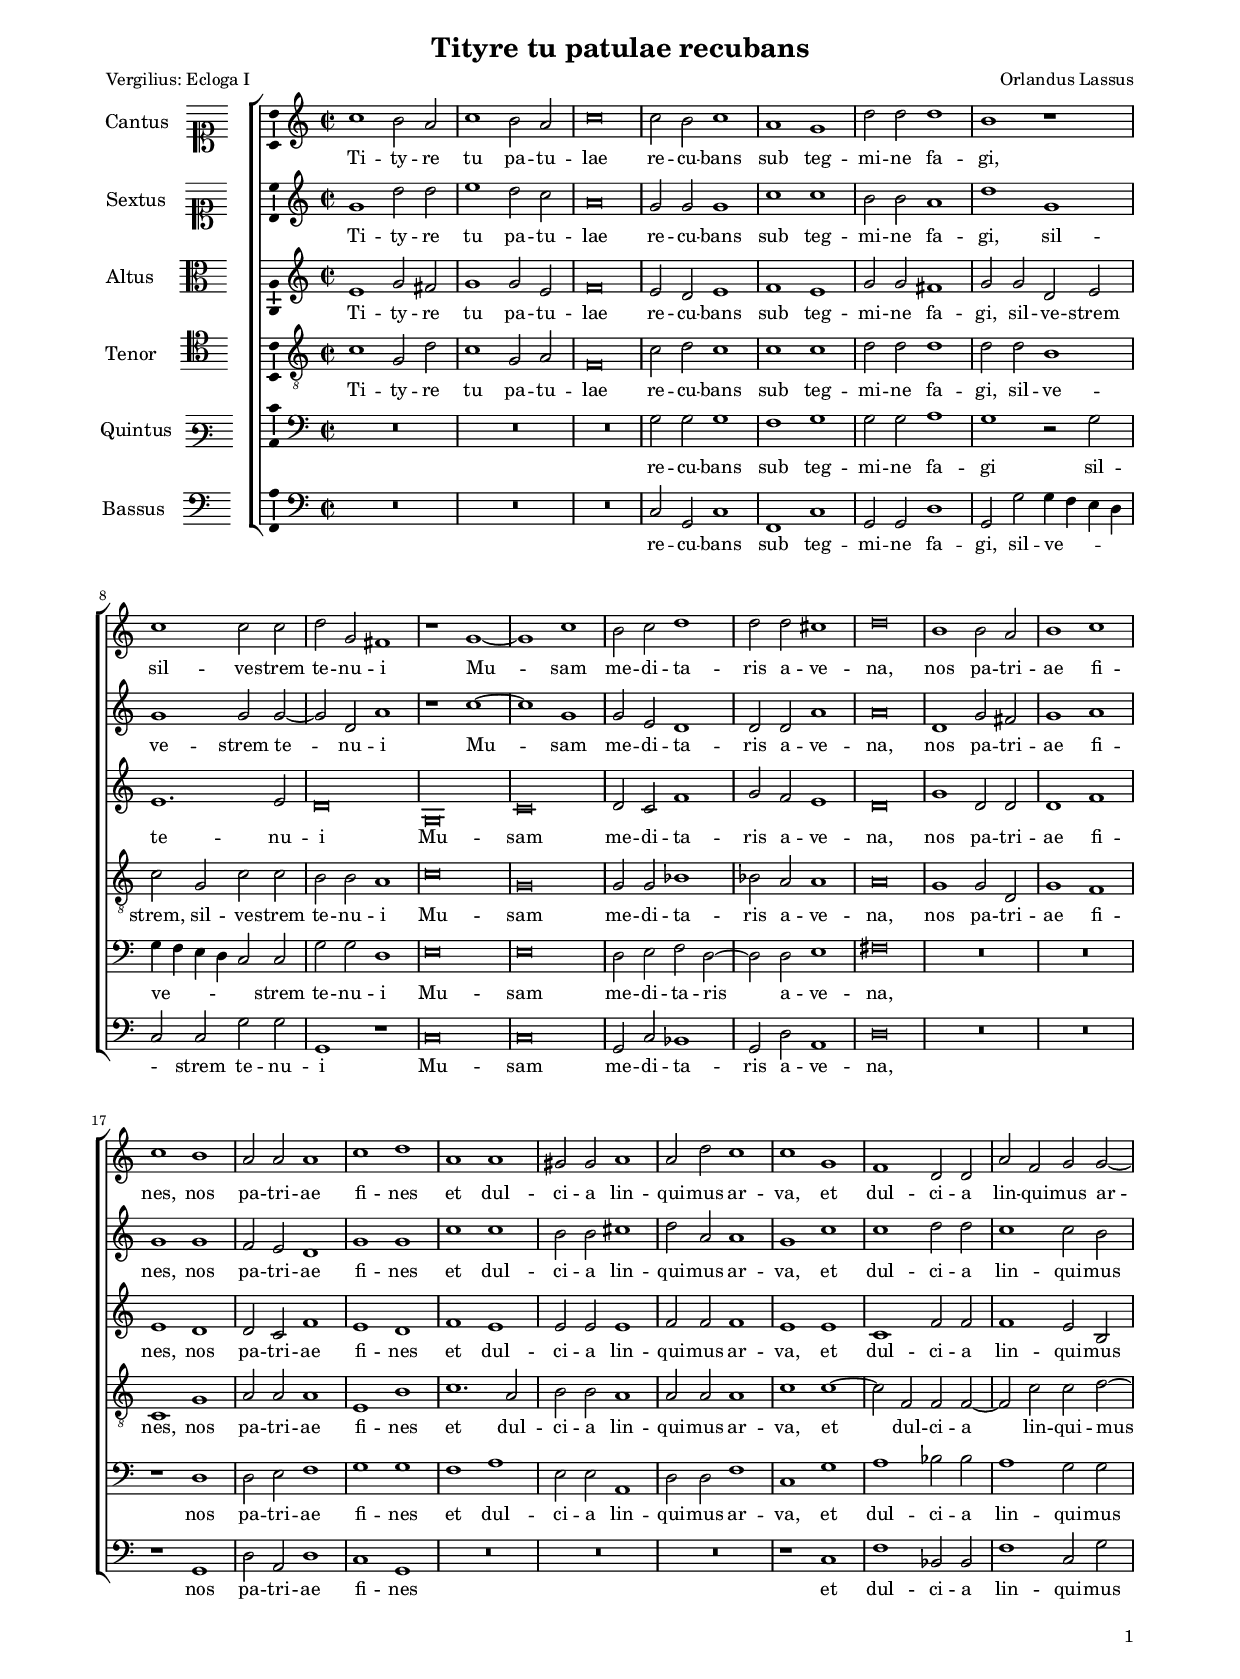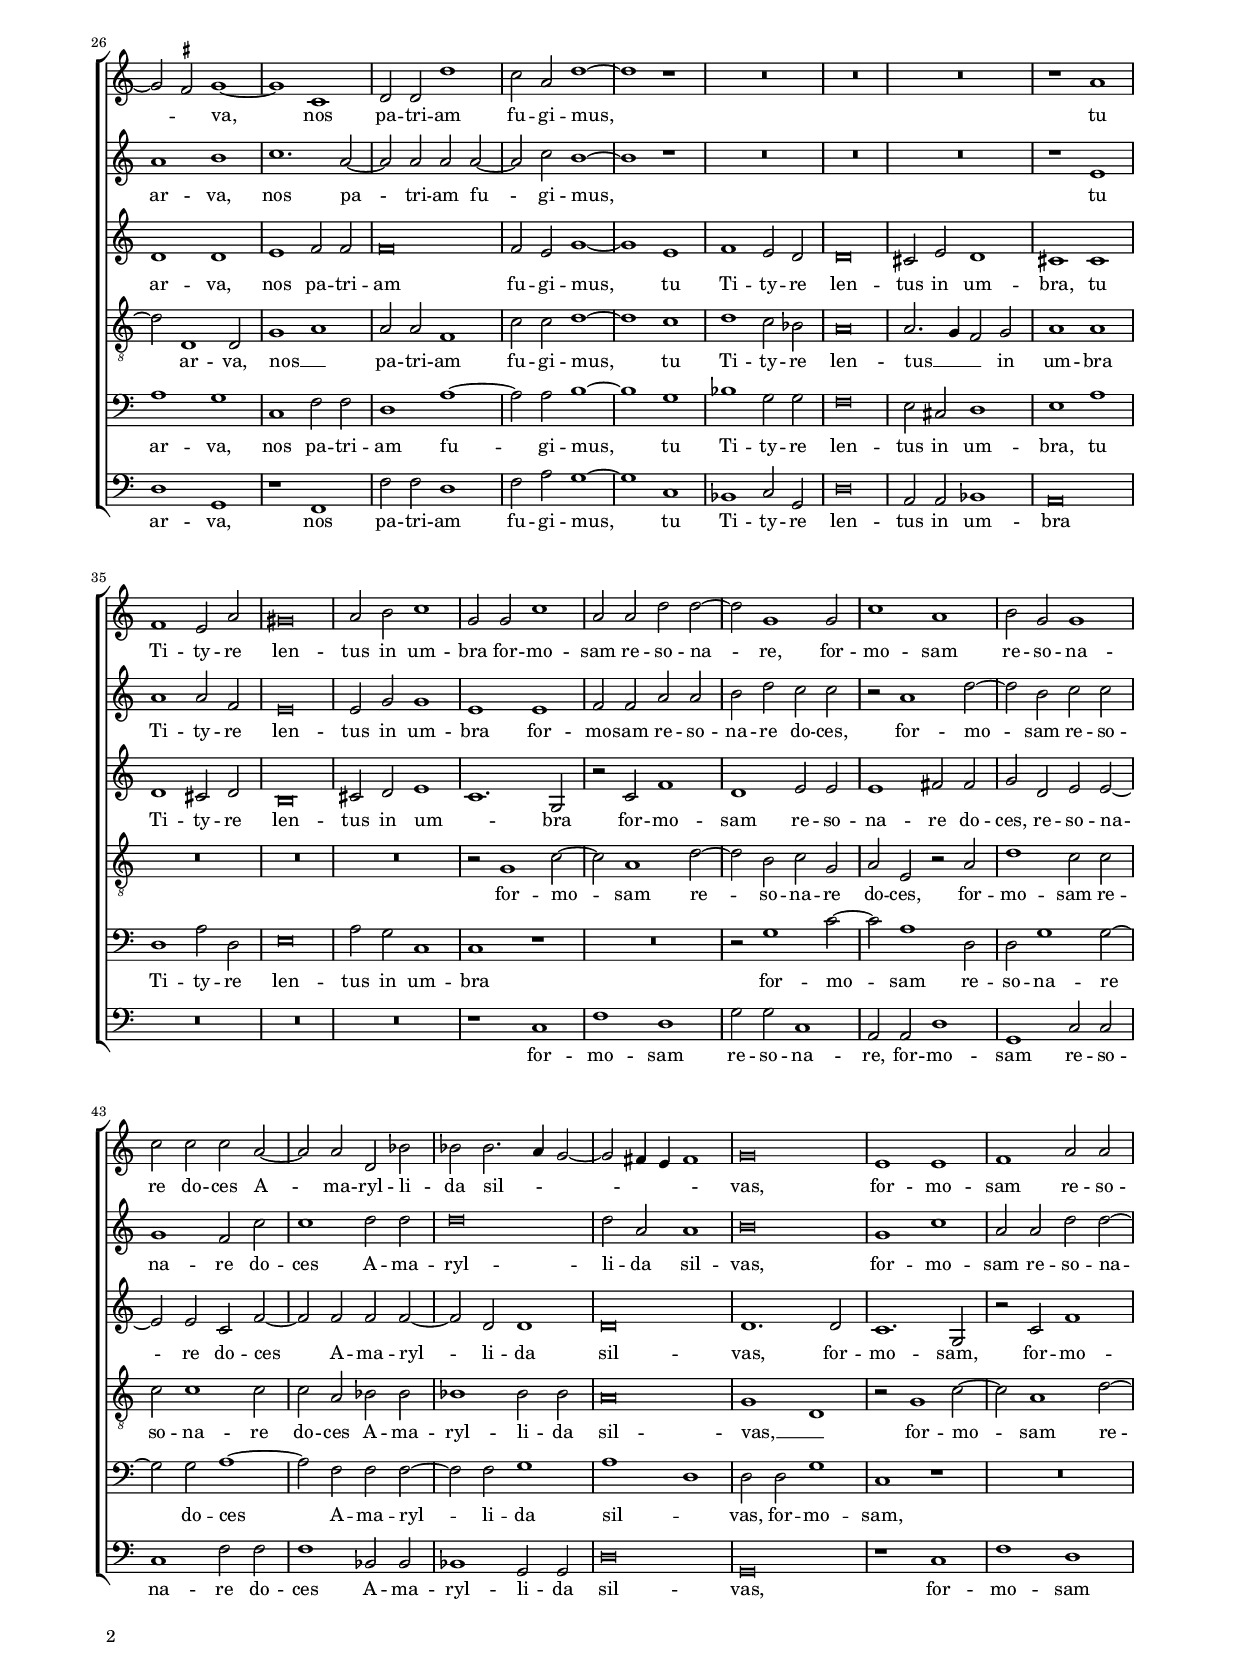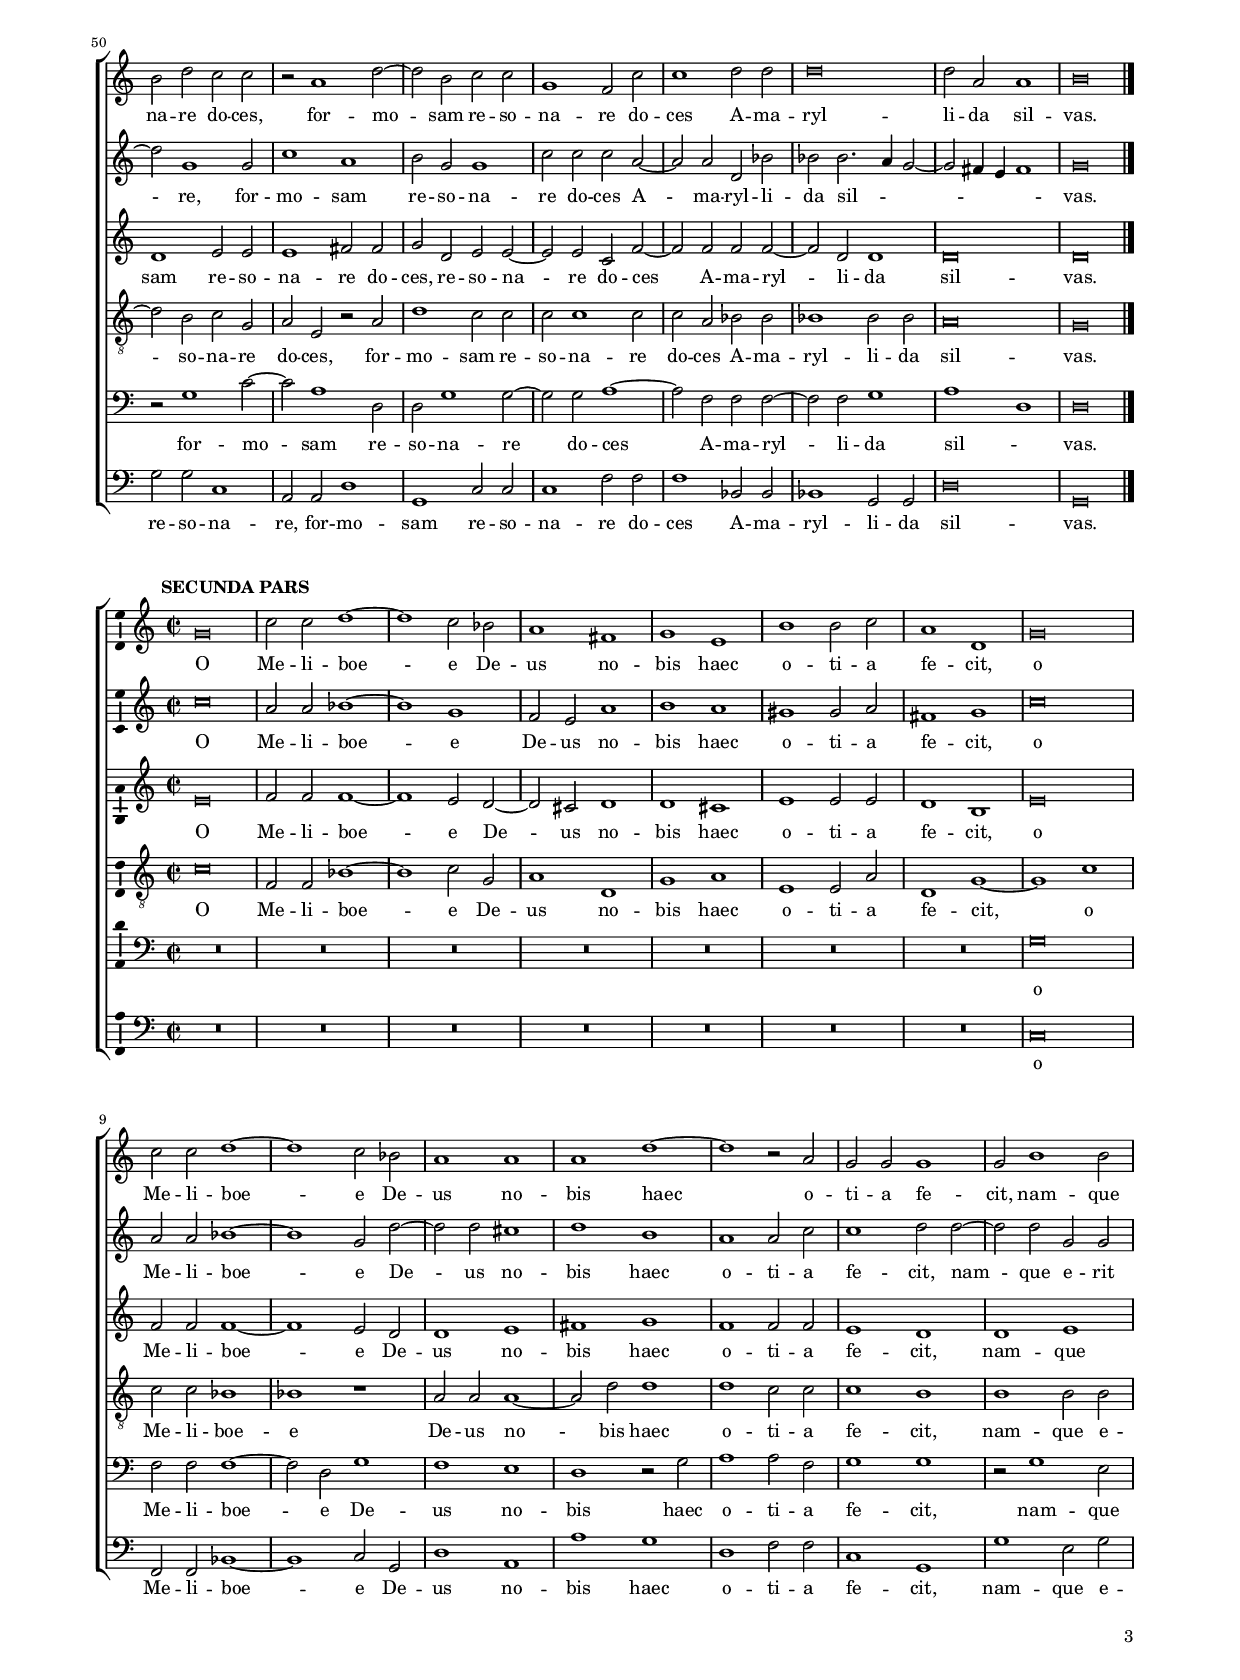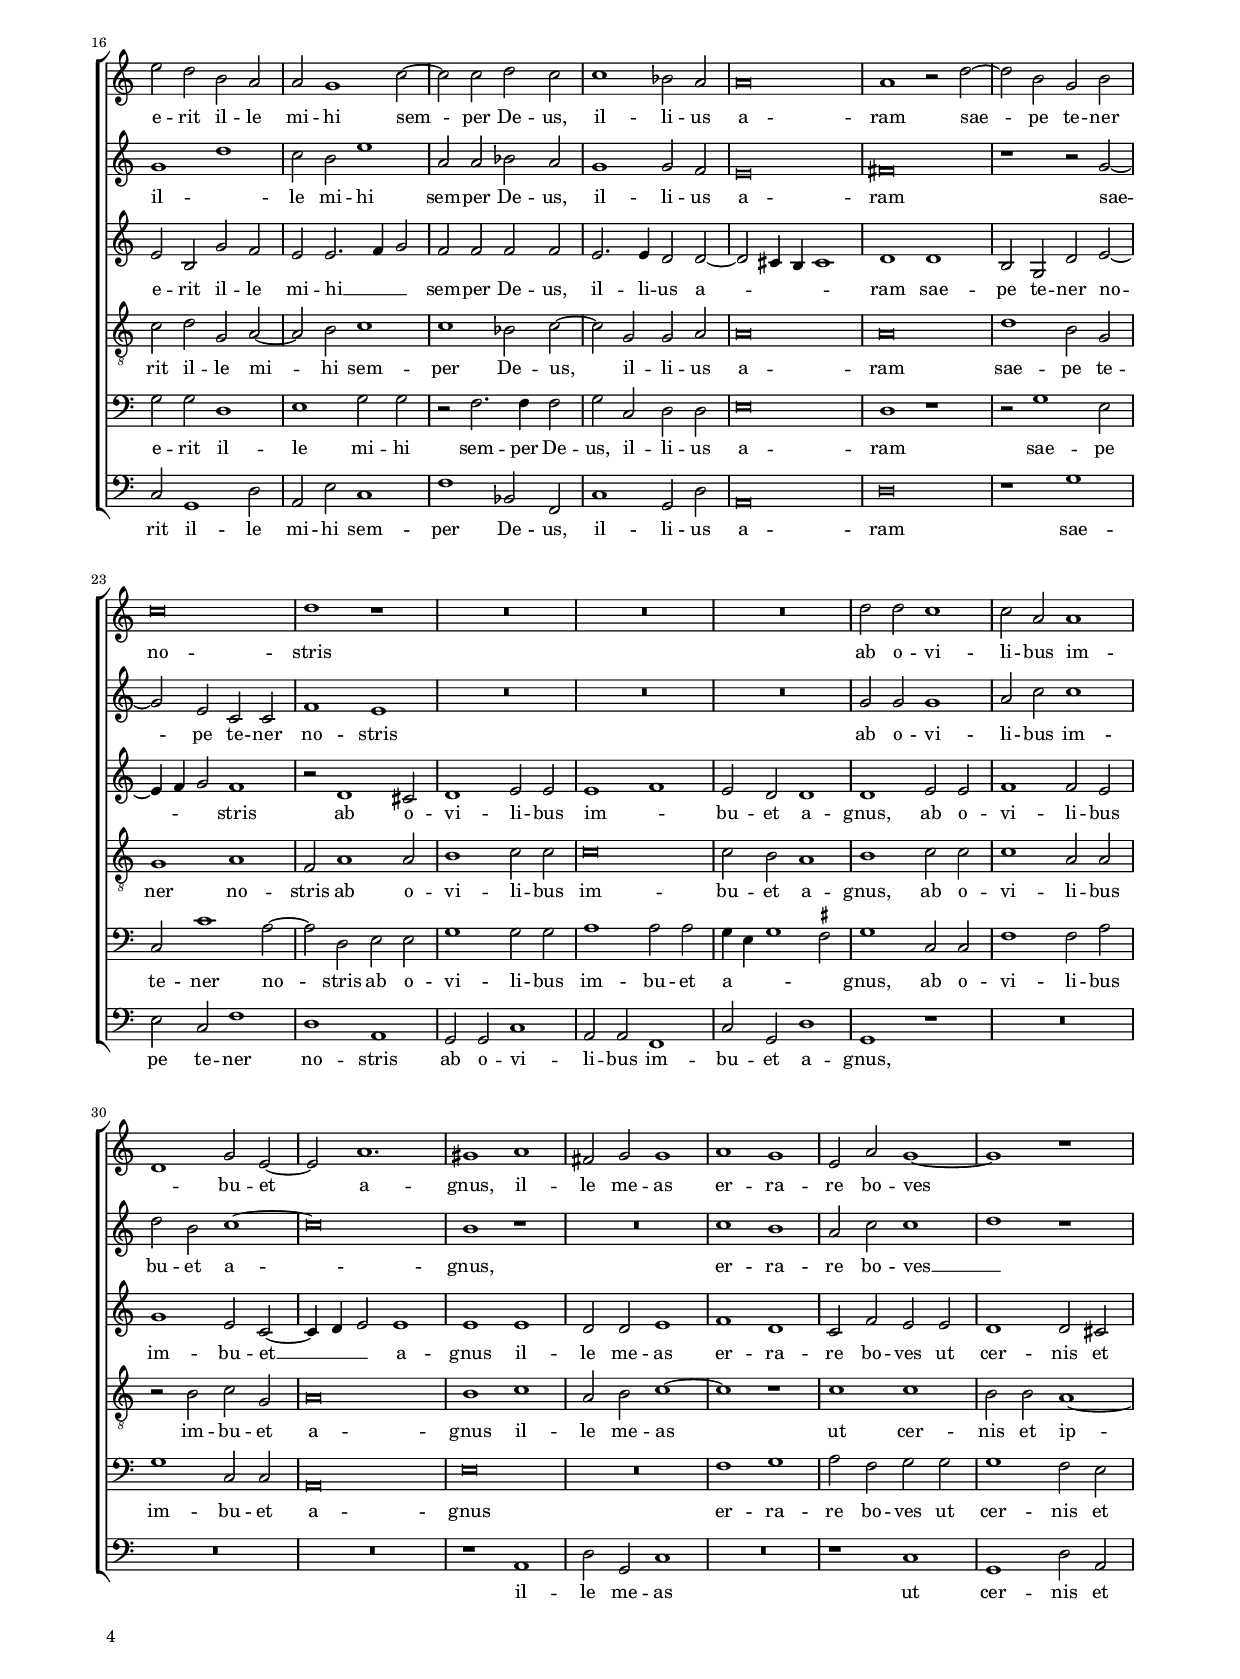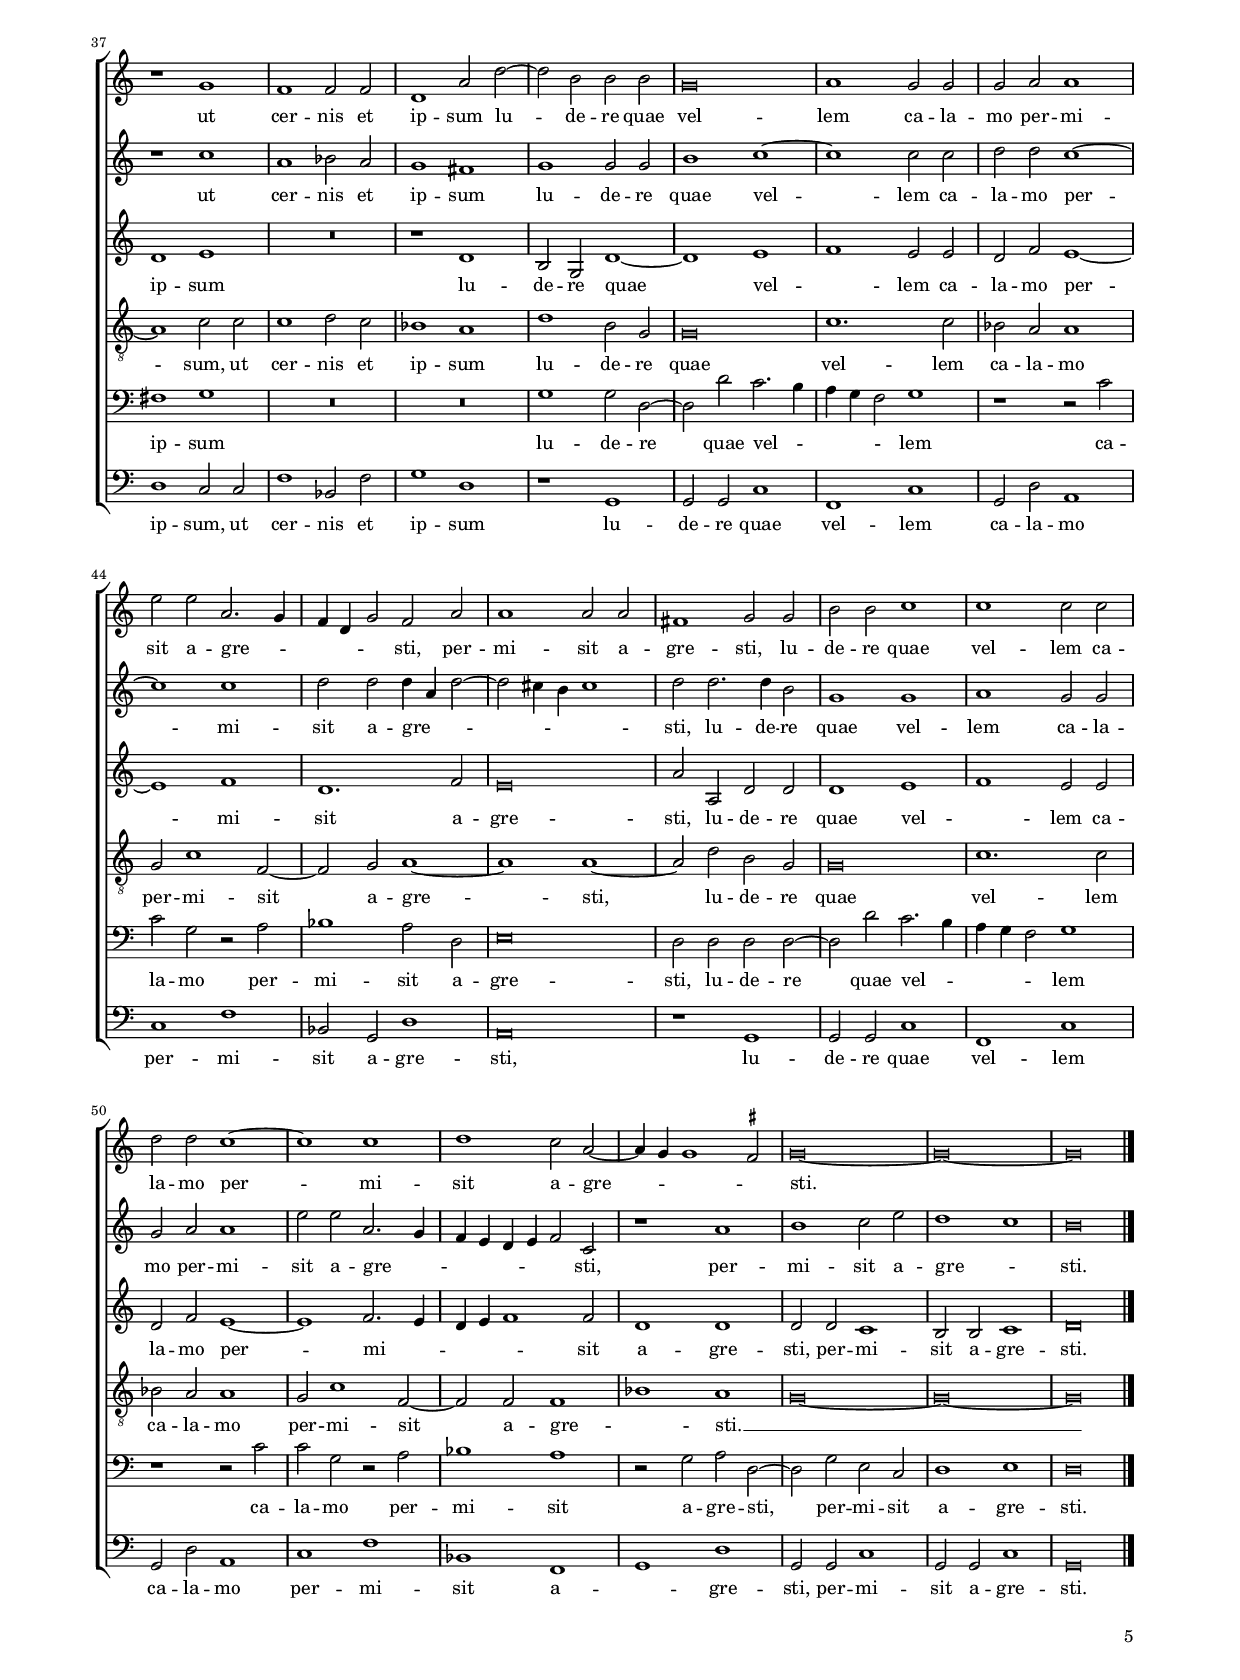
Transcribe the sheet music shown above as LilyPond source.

\header
{
  title="Tityre tu patulae recubans"
  composer="Orlandus Lassus"
  poet="Vergilius: Ecloga I"
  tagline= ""
}

\version "2.24.0"
\include "deutsch.ly"
#(set-global-staff-size 15)
% #(set-default-paper-size "letter")
#(ly:set-option 'point-and-click #f)


	ficta = { \once \set suggestAccidentals = ##t }
	
	forget = #(define-music-function (music) (ly:music?) #{
		\accidentalStyle forget
		$music
		\accidentalStyle default
		#})


\paper
	{
	top-margin = 1.5 \cm
	bottom-margin = 0.9 \cm
	left-margin = 1.8 \cm
	right-margin = 1.8 \cm
	ragged-bottom = ##f
	ragged-last-bottom = ##f
	print-page-number = ##f
	score-system-spacing = #'((basic-distance . 17) (minimum-distance . 14) (padding . 5) (strechability . 250))
	system-system-spacing = #'((basic-distance . 17) (minimum-distance . 14) (padding . 5) (strechability . 250))
	oddFooterMarkup=\markup   \fill-line { "" \fromproperty #'page:page-number-string }
	evenFooterMarkup=\markup  \fill-line { \fromproperty #'page:page-number-string "" }
	last-bottom-spacing = #'((basic-distance . 12) (minimum-distance . 7) (padding . 4))
	systems-per-page = 3
%	page-count = 6
%	min-systems-per-page = 3
	}

global = {
	\key c \major
	\time 2/2 \set Score.measureLength = #(ly:make-moment 2/1)
	\skip 1*2*57 \bar "|."
	}


incipitcantus = \markup { \score {
	{
	\set Staff.instrumentName = \markup { \fontsize #1 "Cantus" }
	\key c \major
	\clef soprano
	s4 \bar ""
	}
	\layout  {
	raggedright = ##t
	indent = 1.6 \cm
	line-width = 2.4 \cm
	\context { \Staff \remove Time_signature_engraver }
	\override Staff.Clef.Y-extent = #'(0 . 0)
	}} \hspace #1 }


incipitsextus = \markup { \score {
	{
	\set Staff.instrumentName = \markup { \fontsize #1 "Sextus" }
	\key c \major
	\clef soprano
	s4 \bar ""
	}
	\layout  {
	raggedright = ##t
	indent = 1.6 \cm
	line-width = 2.4 \cm
	\context { \Staff \remove Time_signature_engraver }
	\override Staff.Clef.Y-extent = #'(0 . 0)
	}} \hspace #1 }
      
      
incipitaltus = \markup { \score {
	{
	\set Staff.instrumentName = \markup { \fontsize #1 "Altus" }
	\key c \major
	\clef alto
	s4 \bar ""
	}
	\layout  {
	raggedright = ##t
	indent = 1.6 \cm
	line-width = 2.4 \cm
	\context { \Staff \remove Time_signature_engraver }
	\override Staff.Clef.Y-extent = #'(0 . 0)
	}} \hspace #1 }


incipittenor = \markup { \score {
	{
	\set Staff.instrumentName = \markup { \fontsize #1 "Tenor" }
	\key c \major
	\clef tenor
	s4 \bar ""
	}
	\layout  {
	raggedright = ##t
	indent = 1.6 \cm
	line-width = 2.4 \cm
	\context { \Staff \remove Time_signature_engraver }
	\override Staff.Clef.Y-extent = #'(0 . 0)
	}} \hspace #1 }
      
      
incipitquintus = \markup { \score {
	{
	\set Staff.instrumentName = \markup { \fontsize #1 "Quintus" }
	\key c \major
	\clef varbaritone
	s4 \bar ""
	}
	\layout  {
	raggedright = ##t
	indent = 1.6 \cm
	line-width = 2.4 \cm
	\context { \Staff \remove Time_signature_engraver }
	\override Staff.Clef.Y-extent = #'(0 . 0)
	}} \hspace #1 }
      
      
incipitbassus = \markup { \score {
	{
	\set Staff.instrumentName = \markup { \fontsize #1 "Bassus" }
	\key c \major
	\clef bass
	s4 \bar ""
	}
	\layout  {
	raggedright = ##t
	indent = 1.6 \cm
	line-width = 2.4 \cm
	\context { \Staff \remove Time_signature_engraver }
	\override Staff.Clef.Y-extent = #'(0 . 0)
	}} \hspace #1 }


cantus =  \relative c''
	{
	c1 h2 a
	c1 h2 a
	c\breve
	c2 h c1
%5
	a1 g |
	d'2 d d1
	h1 r
	c1 c2 c
	d2 g, fis1
%10
	r1 g~ |
	g1 c
	h2 c d1
	d2 d cis1
	d\breve
%15
	h1 h2 a |
	h1 c |
	c1 h
	a2 a a1
	c1 d
%20
	a1 a |
	gis2 gis a1
	a2 d c1
	c1 g
	f1 d2 d
%25
	a'2 f g g~ |
	g2 \ficta fis g1~
	g1 c,
	d2 d d'1
	c2 a d1~
%30
	d1 r |
	R\breve
	R\breve
	R\breve
	r1 a
%35
	f1 e2 a |
	gis\breve
	a2 h c1
	g2 g c1
	a2 a d d~
%40
	d2 g,1 g2 |
	c1 a
	h2 g g1
	c2 c c a~
	a2 a d, b'
%45
	b2 b2. a4 g2~ |
	g2 fis4 e fis1
	g\breve
	e1 e
	f1 a2 a
%50
	h2 d c c |
	r2 a1 d2~
	d2 h c c
	g1 f2 c'
	c1 d2 d
%55
	d\breve |
	d2 a a1
	h\breve |
	}


sextus = \relative c''
	{
	g1 d'2 d
	e1 d2 c
	a\breve
	g2 g g1
%5
	c1 c |
	h2 h a1
	d1 g,
	g1 g2 g~
	g2 d a'1
%10
	r1 c~ |
	c1 g
	g2 e d1
	d2 d a'1
	a\breve
%15
	d,1 g2 fis |
	g1 a
	g1 g
	f2 e d1
	g1 g
%20
	c1 c |
	h2 h cis1
	d2 a a1
	g1 c
	c1 d2 d
%25
	c1 c2 h |
	a1 h
	c1. a2~
	a2 a a a~
	a2 c h1~
%30
	h1 r |
	R\breve
	R\breve
	R\breve
	r1 e,
%35
	a1 a2 f |
	e\breve
	e2 g g1
	e1 e
	f2 f a a
%40
	h2 d c c |
	r2 a1 d2~
	d2 h c c
	g1 f2 c'
	c1 d2 d
%45
	d\breve |
	d2 a a1
	h\breve
	g1 c
	a2 a d d~
%50
	d2 g,1 g2 |
	c1 a
	h2 g g1 |
	c2 c c a~
	a2 a d, b'
%55
	b2 b2. a4 g2~ |
	g2 fis4 e fis1
	g\breve |
	}


altus =  \relative c'
	{
	e1 g2 fis
	g1 g2 e
	f\breve
	e2 d e1
%5
	f1 e |
	g2 g fis1
	g2 g d e
	e1. e2
	d\breve
%10
	g,\breve |
	c\breve
	d2 c f1
	g2 f e1
	d\breve
%15
	g1 d2 d |
	d1 f
	e1 d
	d2 c f1
	e1 d
%20
	f1 e |
	e2 e e1
	f2 f f1
	e1 e
	c1 f2 f
%25
	f1 e2 h |
	d1 d
	e1 f2 f
	f\breve
	f2 e g1~
%30
	g1 e |
	f1 e2 d
	d\breve
	cis2 e d1
	cis1 cis
%35
	d1 cis2 d |
	h\breve
	cis2 d e1
	c1. g2
	r2 c f1
%40
	d1 e2 e |
	e1 fis2 fis
	g2 d e e~
	e2 e c f~
	f2 f f f~
%45
	f2 d d1 |
	d\breve
	d1. d2
	c1. g2
	r2 c f1
%50
	d1 e2 e |
	e1 fis2 fis
	g2 d e e~
	e2 e c f~
	f2 f f f~
%55
	f2 d d1 |
	d\breve
	d\breve |
	}


tenor =  \relative c'
	{
	c1 g2 d'
	c1 g2 a
	f\breve
	c'2 d c1
%5
	c1 c |
	d2 d d1
	d2 d h1
	c2 g c c
	h2 h a1
%10
	c\breve |
	g\breve
	g2 g b1
	b2 a a1
	a\breve
%15
	g1 g2 d |
	g1 f
	c1 g'
	a2 a a1
	e1 h'
%20
	c1. a2 |
	h2 h a1
	a2 a a1
	c1 c~
	c2 f, f f~
%25
	f2 c' c d~ |
	d2 d,1 d2
	g1 a
	a2 a f1
	c'2 c d1~
%30
	d1 c |
	d1 c2 b
	a\breve
	a2. g4 f2 g
	a1 a
%35
	R\breve |
	R\breve
	R\breve
	r2 g1 c2~
	c2 a1 d2~
%40
	d2 h c g |
	a2 e r a
	d1 c2 c
	c2 c1 c2
	c2 a b b
%45
	b1 b2 b |
	a\breve
	g1 d
	r2 g1 c2~
	c2 a1 d2~
%50
	d2 h c g |
	a2 e r a
	d1 c2 c
	c2 c1 c2
	c2 a b b
%55
	b1 b2 b |
	a\breve
	g\breve |
	}


quintus  =  \relative c
	{
	R\breve
	R\breve
	R\breve
	g'2 g g1
%5
	f1 g |
	g2 g a1
	g1 r2 g
	g4 f e d c2 c
	g'2 g d1
%10
	e\breve |
	e\breve
	d2 e f d~
	d2 d e1
	fis\breve
%15
	R\breve |
	R\breve
	r1 d
	d2 e f1
	g1 g
%20
	f1 a |
	e2 e a,1
	d2 d f1
	c1 g'
	a1 b2 b
%25
	a1 g2 g |
	a1 g
	c,1 f2 f
	d1 a'~
	a2 a h1~
%30
	h1 g |
	b1 g2 g
	f\breve
	e2 cis d1
	e1 a
%35
	d,1 a'2 d, |
	e\breve
	a2 g c,1
	c1 r
	R\breve
%40
	r2 g'1 c2~ |
	c2 a1 d,2
	d2 g1 g2~
	g2 g a1~
	a2 f f f~
%45
	f2 f g1 |
	a1 d,
	d2 d g1
	c,1 r
	R\breve
%50
	r2 g'1 c2~ |
	c2 a1 d,2
	d2 g1 g2~
	g2 g a1~
	a2 f f f~
%55
	f2 f g1 |
	a1 d,
	d\breve |
	}


bassus  =  \relative c
	{
	R\breve
	R\breve
	R\breve
	c2 g c1
%5
	f,1 c' |
	g2 g d'1
	g,2 g' g4 f e d
	c2 c g' g
	g,1 r
%10
	c\breve |
	c\breve
	g2 c b1
	g2 d' a1
	d\breve
%15
	R\breve |
	R\breve
	r1 g,
	d'2 a d1
	c1 g
%20
	R\breve |
	R\breve
	R\breve
	r1 c
	f1 b,2 b
%25
	f'1 c2 g' |
	d1 g,
	r1 f
	f'2 f d1
	f2 a g1~
%30
	g1 c, |
	b1 c2 g
	d'\breve
	a2 a b1
	a\breve
%35
	R\breve |
	R\breve
	R\breve
	r1 c
	f1 d
%40
	g2 g c,1 |
	a2 a d1
	g,1 c2 c
	c1 f2 f
	f1 b,2 b
%45
	b1 g2 g |
	d'\breve
	g,\breve
	r1 c
	f1 d
%50
	g2 g c,1 |
	a2 a d1
	g,1 c2 c
	c1 f2 f
	f1 b,2 b
%55
	b1 g2 g |
	d'\breve
	g,\breve |
	}


lyricscantus = \lyricmode {
	Ti -- ty -- re tu pa -- tu -- lae re -- cu -- bans sub teg -- mi -- ne fa -- gi,
	sil -- ve -- strem te -- nu -- i Mu -- sam me -- di -- ta -- ris a -- ve -- na,
	nos pa -- tri -- ae fi -- nes,
	nos pa -- tri -- ae fi -- nes
	et dul -- ci -- a lin -- qui -- mus ar -- va,
	et dul -- ci -- a lin -- qui -- mus ar -- _ va,
	nos pa -- tri -- am fu -- gi -- mus, 
	tu Ti -- ty -- re len -- tus in um -- bra
	for -- mo -- sam re -- so -- na -- re,
	for -- mo -- sam re -- so -- na -- re do -- ces
	A -- ma -- ryl -- li -- da sil -- _ _ _ _ _ vas,
	for -- mo -- sam re -- so -- na -- re do -- ces,
	for -- mo -- sam re -- so -- na -- re do -- ces
	A -- ma -- ryl -- li -- da sil -- vas.
	}


lyricssextus = \lyricmode {
	Ti -- ty -- re tu pa -- tu -- lae re -- cu -- bans sub teg -- mi -- ne fa -- gi,
	sil -- ve -- strem te -- nu -- i Mu -- sam me -- di -- ta -- ris a -- ve -- na,
	nos pa -- tri -- ae fi -- nes,
	nos pa -- tri -- ae fi -- nes
	et dul -- ci -- a lin -- qui -- mus ar -- va,
	et dul -- ci -- a lin -- qui -- mus ar -- va,
	nos pa -- tri -- am fu -- gi -- mus,
	tu Ti -- ty -- re len -- tus in um -- bra
	for -- mo -- sam re -- so -- na -- re do -- ces,
	for -- mo -- sam re -- so -- na -- re do -- ces
	A -- ma -- ryl -- li -- da sil -- vas,
	for -- mo -- sam re -- so -- na -- re,
	for -- mo -- sam re -- so -- na -- re do -- ces
	A -- ma -- ryl -- li -- da sil -- _ _ _ _ _ vas.
	}
	
	
lyricsaltus = \lyricmode {
	Ti -- ty -- re tu pa -- tu -- lae re -- cu -- bans sub teg -- mi -- ne fa -- gi,
	sil -- ve -- strem te -- nu -- i Mu -- sam me -- di -- ta -- ris a -- ve -- na,
	nos pa -- tri -- ae fi -- nes,
	nos pa -- tri -- ae fi -- nes
	et dul -- ci -- a lin -- qui -- mus ar -- va,
	et dul -- ci -- a lin -- qui -- mus ar -- va,
	nos pa -- tri -- am fu -- gi -- mus, 
	tu Ti -- ty -- re len -- tus in um -- bra,
	tu Ti -- ty -- re len -- tus in um -- _ bra
	for -- mo -- sam re -- so -- na -- re do -- ces,
	re -- so -- na -- re do -- ces
	A -- ma -- ryl -- li -- da sil -- vas,
	for -- mo -- sam,
	for -- mo -- sam re -- so -- na -- re do -- ces,
	re -- so -- na -- re do -- ces
	A -- ma -- ryl -- li -- da sil -- vas.
	}


lyricstenor = \lyricmode {
	Ti -- ty -- re tu pa -- tu -- lae re -- cu -- bans sub teg -- mi -- ne fa -- gi,
	sil -- ve -- strem,
	sil -- ve -- strem te -- nu -- i Mu -- sam me -- di -- ta -- ris a -- ve -- na,
	nos pa -- tri -- ae fi -- nes,
	nos pa -- tri -- ae fi -- nes
	et dul -- ci -- a lin -- qui -- mus ar -- va,
	et dul -- ci -- a lin -- qui -- mus ar -- va,
	nos __ _ pa -- tri -- am fu -- gi -- mus, 
	tu Ti -- ty -- re len -- tus __ _ _ in um -- bra
	for -- mo -- sam re -- so -- na -- re do -- ces,
	for -- mo -- sam re -- so -- na -- re do -- ces
	A -- ma -- ryl -- li -- da sil -- vas, __ _
	for -- mo -- sam re -- so -- na -- re do -- ces,
	for -- mo -- sam re -- so -- na -- re do -- ces
	A -- ma -- ryl -- li -- da sil -- vas.
	}


lyricsquintus = \lyricmode {
	re -- cu -- bans sub teg -- mi -- ne fa -- gi
	sil -- ve -- _ _ _ _ strem te -- nu -- i Mu -- sam me -- di -- ta -- ris a -- ve -- na,
	nos pa -- tri -- ae fi -- nes
	et dul -- ci -- a lin -- qui -- mus ar -- va,
	et dul -- ci -- a lin -- qui -- mus ar -- va,
	nos pa -- tri -- am fu -- gi -- mus, 
	tu Ti -- ty -- re len -- tus in um -- bra,
	tu Ti -- ty -- re len -- tus in um -- bra
	for -- mo -- sam re -- so -- na -- re do -- ces
	A -- ma -- ryl -- li -- da sil -- _ vas,
	for -- mo -- sam,
	for -- mo -- sam re -- so -- na -- re do -- ces
	A -- ma -- ryl -- li -- da sil -- _ vas.
	}


lyricsbassus = \lyricmode {
	re -- cu -- bans sub teg -- mi -- ne fa -- gi,
	sil -- ve -- _ _ _ _ strem te -- nu -- i Mu -- sam me -- di -- ta -- ris a -- ve -- na,
	nos pa -- tri -- ae fi -- nes
	et dul -- ci -- a lin -- qui -- mus ar -- va,
	nos pa -- tri -- am fu -- gi -- mus, 
	tu Ti -- ty -- re len -- tus in um -- bra
	for -- mo -- sam re -- so -- na -- re,
	for -- mo -- sam re -- so -- na -- re do -- ces
	A -- ma -- ryl -- li -- da sil -- vas,
	for -- mo -- sam re -- so -- na -- re,
	for -- mo -- sam re -- so -- na -- re do -- ces
	A -- ma -- ryl -- li -- da sil -- vas.
	}


\score
{  
	\transpose c c {
	\new ChoirStaff \with { \override StaffGrouper.staff-staff-spacing.basic-distance = #12 }
	<<

	\new Staff << \global
	\new Voice="v1" {
		\set Staff.instrumentName=\incipitcantus
		\set Staff.midiInstrument = "reed organ"
		\clef violin
		\cantus }
	\new Lyrics \lyricsto "v1" {\lyricscantus }
	>>


	\new Staff << \global
	\new Voice="v6" {
		\set Staff.instrumentName=\incipitsextus
		\set Staff.midiInstrument = "reed organ"
		\clef violin 
		\sextus}
	\new Lyrics \lyricsto "v6" {\lyricssextus }
	>>


	\new Staff << \global
	\new Voice="v2" {
		\set Staff.instrumentName=\incipitaltus
		\set Staff.midiInstrument = "reed organ"
		\clef violin 
		\altus}
	\new Lyrics \lyricsto "v2" {\lyricsaltus }
	>>


	\new Staff << \global
	\new Voice="v3" {
		\set Staff.instrumentName=\incipittenor
		\set Staff.midiInstrument = "reed organ"
		\clef "G_8"
		\tenor }
	\new Lyrics \lyricsto "v3" {\lyricstenor }
	>>


	\new Staff << \global
	\new Voice="v5" {
		\set Staff.instrumentName=\incipitquintus
		\set Staff.midiInstrument = "reed organ"
		\clef "bass"
		\quintus}
	\new Lyrics \lyricsto "v5" {\lyricsquintus }
	>>


	\new Staff << \global
	\new Voice="v4" {
		\set Staff.instrumentName=\incipitbassus
		\set Staff.midiInstrument = "reed organ"
		\clef "bass" 
		\bassus }
	\new Lyrics \lyricsto "v4" {\lyricsbassus}
	>>

	>>
	} % transpose

	\layout
	{
	indent = 2.6 \cm
%	\context { \Lyrics \override VerticalAxisGroup.nonstaff-relatedstaff-spacing.padding = #2 }
%	\context { \Lyrics \override LyricText.font-size = #1 }	
	\context { \Staff \override TimeSignature.break-visibility = #end-of-line-invisible }
	\context { \Staff \consists Ambitus_engraver }
	\context { \Score \override BarNumber.padding = #2 }
	\context { \Voice \override NoteHead.style = #'baroque }
	}

\midi
	{
    	\tempo 2 = 95
	}

}

%%%%%%%%%%%%%%%%%%%%  SECUNDA PARS   %%%%%%%%%%%%%%%%%%%%


global = {
	\key c \major
	\time 2/2 \set Score.measureLength = #(ly:make-moment 2/1)
	\skip 1*2*56 \bar "|."
	}


cantus =  \relative c''
	{
	g\breve	
	c2 c d1~
	d1 c2 b
	a1 fis
%5
	g1 e |
	h'1 h2 c
	a1 d,
	g\breve
	c2 c d1~
%10
	d1 c2 b |
	a1 a
	a1 d~
	d1 r2 a
	g2 g g1
%15
	g2 h1 h2 |
	e2 d h a
	a2 g1 c2~
	c2 c d c
	c1 b2 a
%20
	a\breve |
	a1 r2 d~
	d2 h g h
	c\breve
	d1 r
%25
	R\breve |
	R\breve
	R\breve
	d2 d c1
	c2 a a1
%30
	d,1 g2 e~ |
	e2 a1.
	gis1 a
	fis2 g g1
	a1 g
%35
	e2 a g1~ |
	g1 r
	r1 g
	f1 f2 f
	d1 a'2 d~
%40
	d2 h h h |
	g\breve
	a1 g2 g
	g2 a a1
	e'2 e a,2. g4
%45
	f4 d g2 f a |
	a1 a2 a
	fis1 g2 g
	h2 h c1
	c1 c2 c
%50
	d2 d c1~ |
	c1 c
	d1 c2 a~
	a4 g g1 \ficta fis2
	g\breve~
%55
	g\breve~ |
	g\breve |
	}


sextus = \relative c''
	{
	c\breve
	a2 a b1~
	b1 g
	f2 e a1
%5
	h1 a |
	gis1 gis2 a
	fis1 g
	c\breve
	a2 a b1~
%10
	b1 g2 d'~ |
	d2 d cis1
	d1 h
	a1 a2 c
	c1 d2 d~
%15
	d2 d g, g |
	g1 d'
	c2 h e1
	a,2 a b a
	g1 g2 f
%20
	e\breve |
	fis\breve
	r1 r2 g~
	g2 e c c
	f1 e
%25
	R\breve |
	R\breve
	R\breve
	g2 g g1
	a2 c c1
%30
	d2 h c1~ |
	c\breve
	h1 r
	R\breve
	c1 h
%35
	a2 c c1 |
	d1 r
	r1 c
	a1 b2 a
	g1 fis
%40
	g1 g2 g |
	h1 c~ 
	c1 c2 c
	d2 d c1~
	c1 c
%45
	d2 d d4 a d2~ |
	d2 cis4 h cis1
	d2 d2. d4 h2
	g1 g
	a1 g2 g
%50
	g2 a a1 |
	e'2 e a,2. g4
	f4 e d e f2 c
	r1 a'
	h1 c2 e
%55
	d1 c |
	h\breve |
	}


altus =  \relative c'
	{
        e\breve
	f2 f f1~
	f1 e2 d~
	d2 cis d1
%5
	d1 cis |
	e1 e2 e
	d1 h
	e\breve
	f2 f f1~
%10
	f1 e2 d |
	d1 e
	fis1 g
	f1 f2 f
	e1 d
%15
	d1 e |
	e2 h g' f
	e2 e2. f4 g2
	f2 f f f
	e2. e4 d2 d~
%20
	d2 cis4 h cis1 |
	d1 d
	h2 g d' e~
	e4 f g2 f1
	r2 d1 cis2
%25
	d1 e2 e |
	e1 f
	e2 d d1
	d1 e2 e
	f1 f2 e
%30
	g1 e2 c~ |
	c4 d e2 e1
	e1 e
	d2 d e1
	f1 d
%35
	c2 f e e |
	d1 d2 cis
	d1 e
	R\breve
	r1 d
%40
	h2 g d'1~ |
	d1 e
	f1 e2 e
	d2 f e1~
	e1 f
%45
	d1. f2 |
	e\breve
	a2 a, d d
	d1 e
	f1 e2 e
%50
	d2 f e1~ |
	e1 f2. e4
	d4 e f1 f2
	d1 d
	d2 d c1
%55
	h2 h c1 |
	d\breve |
	}


tenor =  \relative c'
	{
	c\breve
	f,2 f b1~
	b1 c2 g
	a1 d,
%5
	g1 a |
	e1 e2 a
	d,1 g~
	g1 c
	c2 c b1
%10
	b1 r |
	a2 a a1~
	a2 d d1
	d1 c2 c
	c1 h
%15
	h1 h2 h |
	c2 d g, a~
	a2 h c1
	c1 b2 c~
	c2 g g a
%20
	a\breve |
	a\breve
	d1 h2 g
	g1 a
	f2 a1 a2
%25
	h1 c2 c |
	c\breve
	c2 h a1
	h1 c2 c
	c1 a2 a
%30
	r2 h c g |
	a\breve
	h1 c
	a2 h c1~
	c1 r
%35
	c1 c |
	h2 h a1~
	a1 c2 c
	c1 d2 c
	b1 a
%40
	d1 h2 g |
	g\breve
	c1. c2
	b2 a a1
	g2 c1 f,2~
%45
	f2 g a1~ |
	a1 a~
	a2 d h g
	g\breve
	c1. c2
%50
	b2 a a1 |
	g2 c1 f,2~
	f2 f f1
	b1 a
	g\breve~
%55
	g\breve~ |
	g\breve |
	}


quintus  =  \relative c
	{
	R\breve
	R\breve
	R\breve
	R\breve
%5
	R\breve |
	R\breve
	R\breve
	g'\breve
	f2 f f1~
%10
	f2 d g1 |
	f1 e
	d1 r2 g
	a1 a2 f
	g1 g
%15
	r2 g1 e2 |
	g2 g d1
	e1 g2 g
	r2 f2. f4 f2
	g2 c, d d
%20
	e\breve |
	d1 r
	r2 g1 e2
	c2 c'1 a2~
	a2 d, e e
%25
	g1 g2 g |
	a1 a2 a
	g4 e g1 \ficta fis2
	g1 c,2 c
	f1 f2 a
%30
	g1 c,2 c |
	a\breve
	e'\breve
	R\breve
	f1 g
%35
	a2 f g g |
	g1 f2 e
	fis1 g
	R\breve
	R\breve
%40
	g1 g2 d~ |
	d2 d' c2. h4
	a4 g f2 g1
	r1 r2 c
	c2 g r a
%45
	b1 a2 d, |
	e\breve
	d2 d d d~
	d2 d' c2. h4
	a4 g f2 g1
%50
	r1 r2 c |
	c2 g r a
	b1 a
	r2 g a d,~
	d2 g e c
%55
	d1 e |
	d\breve |
	}


bassus  =  \relative c
	{
	R\breve
	R\breve
	R\breve
	R\breve
%5
	R\breve |
	R\breve
	R\breve
	c\breve
	f,2 f b1~
%10
	b1 c2 g |
	d'1 a
	a'1 g
	d1 f2 f
	c1 g
%15
	g'1 e2 g |
	c,2 g1 d'2
	a2 e' c1
	f1 b,2 f
	c'1 g2 d'
%20
	a\breve |
	d\breve
	r1 g
	e2 c f1
	d1 a
%25
	g2 g c1 |
	a2 a f1
	c'2 g d'1
	g,1 r
	R\breve
%30
	R\breve |
	R\breve
	r1 a
	d2 g, c1
	R\breve
%35
	r1 c |
	g1 d'2 a
	d1
	c2 c
	f1 b,2 f'
%40
	g1 d |
	r1 g,
	g2 g c1
	f,1 c'
	g2 d' a1
%45
	c1 f |
	b,2 g d'1
	a\breve
	r1 g
	g2 g c1
%50
	f,1 c' |
	g2 d' a1
	c1 f
	b,1 f
	g1 d'
%55
	g,2 g c1 |
	g2 g c1
	g\breve |
	}


lyricscantus = \lyricmode {
	O Me -- li -- boe -- e De -- us no -- bis haec o -- ti -- a fe -- cit,
	o Me -- li -- boe -- e De -- us no -- bis haec o -- ti -- a fe -- cit,
	nam -- que e -- rit il -- le mi -- hi sem -- per De -- us,
	il -- li -- us a -- ram sae -- pe te -- ner no -- stris 
	ab o -- vi -- li -- bus im -- _ bu -- et a -- gnus,
	il -- le me -- as er -- ra -- re bo -- ves ut cer -- nis
	et ip -- sum 
	lu -- de -- re quae vel -- lem
	ca -- la -- mo per -- mi -- sit a -- gre -- _ _ _ _ sti,
	per -- mi -- sit a -- gre -- sti,
	lu -- de -- re quae vel -- lem
	ca -- la -- mo per -- mi -- sit a -- gre -- _ _ _ sti.
	}


lyricssextus = \lyricmode {
	O Me -- li -- boe -- e De -- us no -- bis haec o -- ti -- a fe -- cit,
	o Me -- li -- boe -- e De -- us no -- bis haec o -- ti -- a fe -- cit,
	nam -- que e -- rit il -- _ le mi -- hi sem -- per De -- us,
	il -- li -- us a -- ram sae -- pe te -- ner no -- stris 
	ab o -- vi -- li -- bus im -- bu -- et a -- gnus,
	er -- ra -- re bo -- ves __ _ ut cer -- nis
	et ip -- sum 
	lu -- de -- re quae vel -- lem
	ca -- la -- mo per -- mi -- sit a -- gre -- _ _ _ _ _ sti,
	lu -- de -- re quae vel -- lem
	ca -- la -- mo per -- mi -- sit a -- gre -- _ _ _ _ _ _ sti,
	per -- mi -- sit a -- gre -- _ sti.
	}


lyricsaltus = \lyricmode {
	O Me -- li -- boe -- e De -- us no -- bis haec o -- ti -- a fe -- cit,
	o Me -- li -- boe -- e De -- us no -- bis haec o -- ti -- a fe -- cit,
	nam -- que e -- rit il -- le mi -- hi __ _ _ sem -- per De -- us,
	il -- li -- us a -- _ _ _ ram sae -- pe te -- ner no -- _ _ stris 
	ab o -- vi -- li -- bus im -- _ bu -- et a -- gnus,
	ab o -- vi -- li -- bus im -- bu -- et __ _ _ a -- gnus
	il -- le me -- as er -- ra -- re bo -- ves ut cer -- nis
	et ip -- sum 
	lu -- de -- re quae vel -- _ lem
	ca -- la -- mo per -- mi -- sit a -- gre -- sti,
	lu -- de -- re quae vel -- _ lem
	ca -- la -- mo per -- mi -- _ _ _ _ sit a -- gre -- sti,
	per -- mi -- sit a -- gre -- sti.
	}


lyricstenor = \lyricmode {
	O Me -- li -- boe -- e De -- us no -- bis haec o -- ti -- a fe -- cit,
	o Me -- li -- boe -- e De -- us no -- bis haec o -- ti -- a fe -- cit,
	nam -- que e -- rit il -- le mi -- hi sem -- per De -- us,
	il -- li -- us a -- ram sae -- pe te -- ner no -- stris 
	ab o -- vi -- li -- bus im -- bu -- et a -- gnus,
	ab o -- vi -- li -- bus im -- bu -- et a -- gnus
	il -- le me -- as ut cer -- nis
	et ip -- sum,
	ut cer -- nis et ip -- sum
	lu -- de -- re quae vel -- lem
	ca -- la -- mo per -- mi -- sit a -- gre -- sti,
	lu -- de -- re quae vel -- lem
	ca -- la -- mo per -- mi -- sit a -- gre -- _ sti. __ _
	}


lyricsquintus = \lyricmode {
	o Me -- li -- boe -- e De -- us no -- bis haec o -- ti -- a fe -- cit,
	nam -- que e -- rit il -- le mi -- hi sem -- per De -- us,
	il -- li -- us a -- ram sae -- pe te -- ner no -- stris 
	ab o -- vi -- li -- bus im -- bu -- et a -- _ _ _ gnus,
	ab o -- vi -- li -- bus im -- bu -- et a -- gnus
	er -- ra -- re bo -- ves ut cer -- nis
	et ip -- sum 
	lu -- de -- re quae vel -- _ _ _ _ lem
	ca -- la -- mo per -- mi -- sit a -- gre -- sti,
	lu -- de -- re quae vel -- _ _ _ _ lem
	ca -- la -- mo per -- mi -- sit a -- gre -- sti,
	per -- mi -- sit a -- gre -- sti.
	}


lyricsbassus = \lyricmode {
	o Me -- li -- boe -- e De -- us no -- bis haec o -- ti -- a fe -- cit,
	nam -- que e -- rit il -- le mi -- hi sem -- per De -- us,
	il -- li -- us a -- ram sae -- pe te -- ner no -- stris 
	ab o -- vi -- li -- bus im -- bu -- et a -- gnus,
	il -- le me -- as 
	ut cer -- nis et ip -- sum,
	ut cer -- nis et ip -- sum
	lu -- de -- re quae vel -- lem
	ca -- la -- mo per -- mi -- sit a -- gre -- sti,
	lu -- de -- re quae vel -- lem
	ca -- la -- mo per -- mi -- sit a -- _ gre -- sti,
	per -- mi -- sit a -- gre -- sti.
	}


\score
{  
	\transpose c c {
	\new ChoirStaff \with { \override StaffGrouper.staff-staff-spacing.basic-distance = #12 }
	<<

	\new Staff <<\global
	\new Voice="v1" {
	  %\set Staff.instrumentName="Cantus"
		\set Staff.midiInstrument = "reed organ"
		\clef violin
		\cantus }
	\new Lyrics \lyricsto "v1" {\lyricscantus }
	>>


	\new Staff << \global
	\new Voice="v6" {
	  %\set Staff.instrumentName="Sextus"
		\set Staff.midiInstrument = "reed organ"
		\clef violin 
		\sextus}
	\new Lyrics \lyricsto "v6" {\lyricssextus }
	>>


	\new Staff << \global
	\new Voice="v2" {
	  %\set Staff.instrumentName="Altus"
		\set Staff.midiInstrument = "reed organ"
		\clef violin 
		\altus}
	\new Lyrics \lyricsto "v2" {\lyricsaltus }
	>>


	\new Staff <<\global
	\new Voice="v3" {
	  %\set Staff.instrumentName="Tenor"
		\set Staff.midiInstrument = "reed organ"
		\clef "G_8"
		\tenor }
	\new Lyrics \lyricsto "v3" {\lyricstenor }
	>>


	\new Staff << \global
	\new Voice="v5" {
	  %\set Staff.instrumentName="Quintus"
		\set Staff.midiInstrument = "reed organ"
		\clef "bass"
		\quintus}
	\new Lyrics \lyricsto "v5" {\lyricsquintus }
	>>


	\new Staff <<\global
	\new Voice="v4" {
	  %\set Staff.instrumentName="Bassus"
		\set Staff.midiInstrument = "reed organ"
		\clef "bass" 
		\bassus }
	\new Lyrics \lyricsto "v4" {\lyricsbassus}
	>>

	>>
	} % transpose

	\layout
	{
	indent = 0 \cm
%	\context { \Lyrics \override VerticalAxisGroup.nonstaff-relatedstaff-spacing.padding = #2 }
%	\context { \Lyrics \override LyricText.font-size = #1 }
	\context { \Staff \override TimeSignature.break-visibility = #end-of-line-invisible }
	\context { \Staff \consists Ambitus_engraver }
	\context { \Score \override BarNumber.padding = #2 }
	\context { \Voice \override NoteHead.style = #'baroque }
	}

	\header { piece = \markup { \hspace #7 \column { \raise #2  \transparent "x" \bold "SECUNDA PARS"} } }


\midi
	{
    	\tempo 2 = 95
	}

}

% EOF
